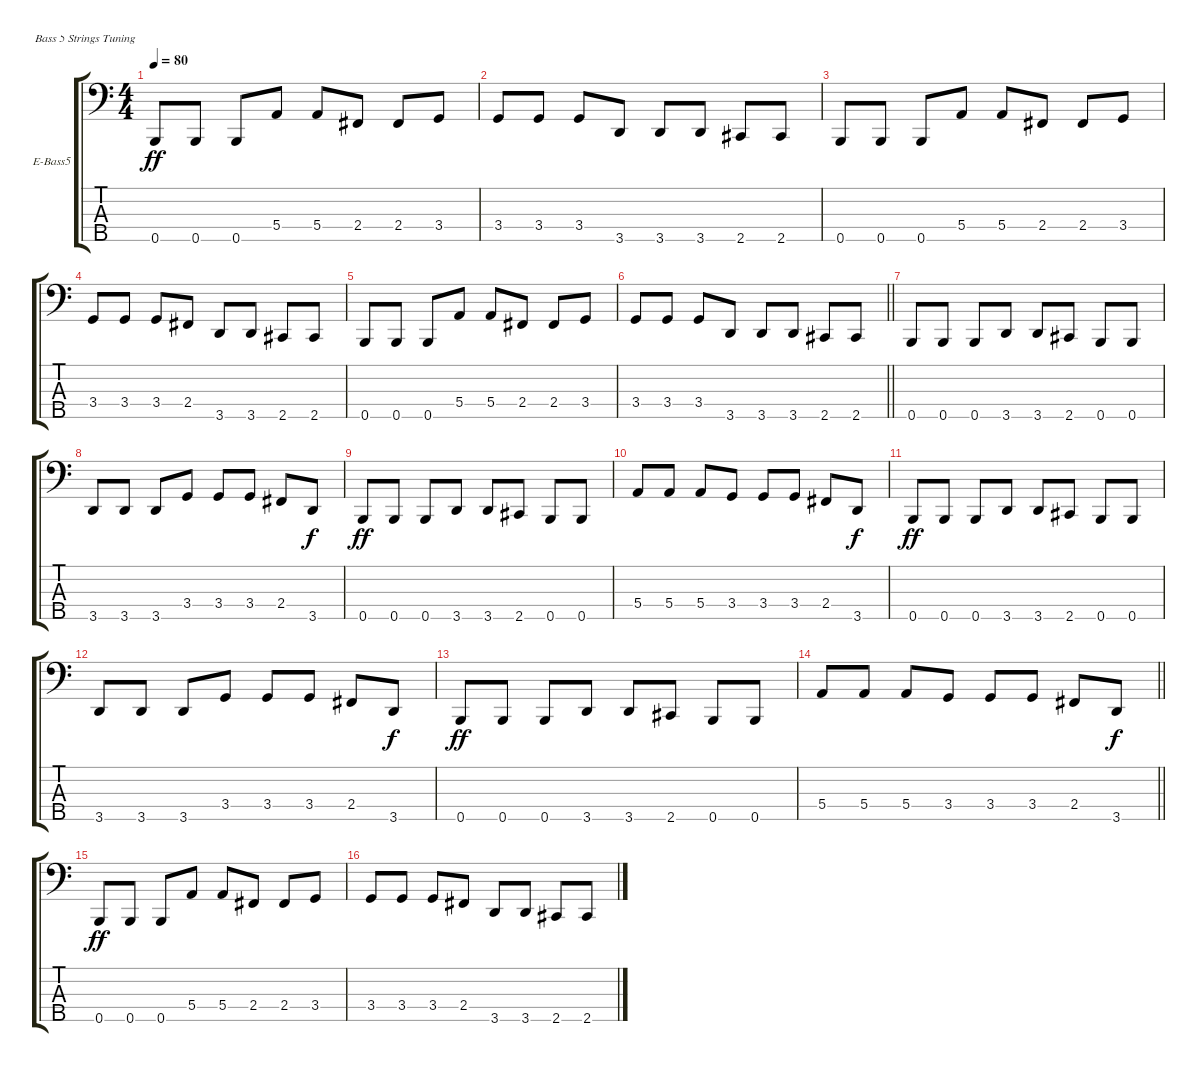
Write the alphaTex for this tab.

\bracketExtendMode groupsimilarinstruments
\firstSystemTrackNameOrientation horizontal
\otherSystemsTrackNameOrientation horizontal
\track ("Bass" "E-Bass5") {instrument electricbassfinger}
\staff {score tabs}
\tuning (G2 D2 A1 E1 B0)
\ts (4 4)
\tempo 80
\clef f4
\ks c
0.5.8{dy ff} 0.5.8 0.5.8 5.4.8 5.4.8 2.4.8 2.4.8 3.4.8 |
3.4.8 3.4.8 3.4.8 3.5.8 3.5.8 3.5.8 2.5.8 2.5.8 |
0.5.8 0.5.8 0.5.8 5.4.8 5.4.8 2.4.8 2.4.8 3.4.8 |
3.4.8 3.4.8 3.4.8 2.4.8 3.5.8 3.5.8 2.5.8 2.5.8 |
0.5.8 0.5.8 0.5.8 5.4.8 5.4.8 2.4.8 2.4.8 3.4.8 |
\barLineRight lightlight
3.4.8 3.4.8 3.4.8 3.5.8 3.5.8 3.5.8 2.5.8 2.5.8 |
0.5.8 0.5.8 0.5.8 3.5.8 3.5.8 2.5.8 0.5.8 0.5.8 |
3.5.8 3.5.8 3.5.8 3.4.8 3.4.8 3.4.8 2.4.8 3.5.8{dy f} |
0.5.8{dy ff} 0.5.8 0.5.8 3.5.8 3.5.8 2.5.8 0.5.8 0.5.8 |
5.4.8 5.4.8 5.4.8 3.4.8 3.4.8 3.4.8 2.4.8 3.5.8{dy f} |
0.5.8{dy ff} 0.5.8 0.5.8 3.5.8 3.5.8 2.5.8 0.5.8 0.5.8 |
3.5.8 3.5.8 3.5.8 3.4.8 3.4.8 3.4.8 2.4.8 3.5.8{dy f} |
0.5.8{dy ff} 0.5.8 0.5.8 3.5.8 3.5.8 2.5.8 0.5.8 0.5.8 |
\barLineRight lightlight
5.4.8 5.4.8 5.4.8 3.4.8 3.4.8 3.4.8 2.4.8 3.5.8{dy f} |
0.5.8{dy ff} 0.5.8 0.5.8 5.4.8 5.4.8 2.4.8 2.4.8 3.4.8 |
3.4.8 3.4.8 3.4.8 2.4.8 3.5.8 3.5.8 2.5.8 2.5.8
